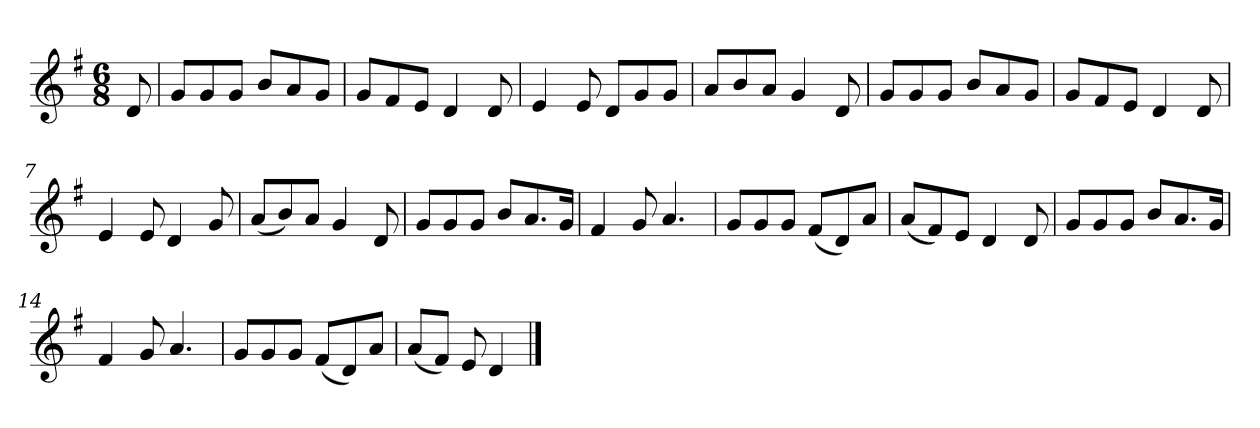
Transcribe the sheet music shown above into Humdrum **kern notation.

**kern
*part1
*staff1
*k[f#]
*M6/8
*MM120
=
8d
=1
8gL
8g
8gJ
8bL
8a
8gJ
=2
8gL
8f#
8eJ
4d
8d
=3
4e
8e
8dL
8g
8gJ
=4
8aL
8b
8aJ
4g
8d
=5
8gL
8g
8gJ
8bL
8a
8gJ
=6
8gL
8f#
8eJ
4d
8d
=7
4e
8e
4d
8g
=8
(8aL
8b)
8aJ
4g
8d
=9
8gL
8g
8gJ
8bL
8.a
16gJk
=10
4f#
8g
4.a
=11
8gL
8g
8gJ
(8f#L
8d)
8aJ
=12
(8aL
8f#)
8eJ
4d
8d
=13
8gL
8g
8gJ
8bL
8.a
16gJk
=14
4f#
8g
4.a
=15
8gL
8g
8gJ
(8f#L
8d)
8aJ
=16
(8aL
8f#J)
8e
4d
==
*-
